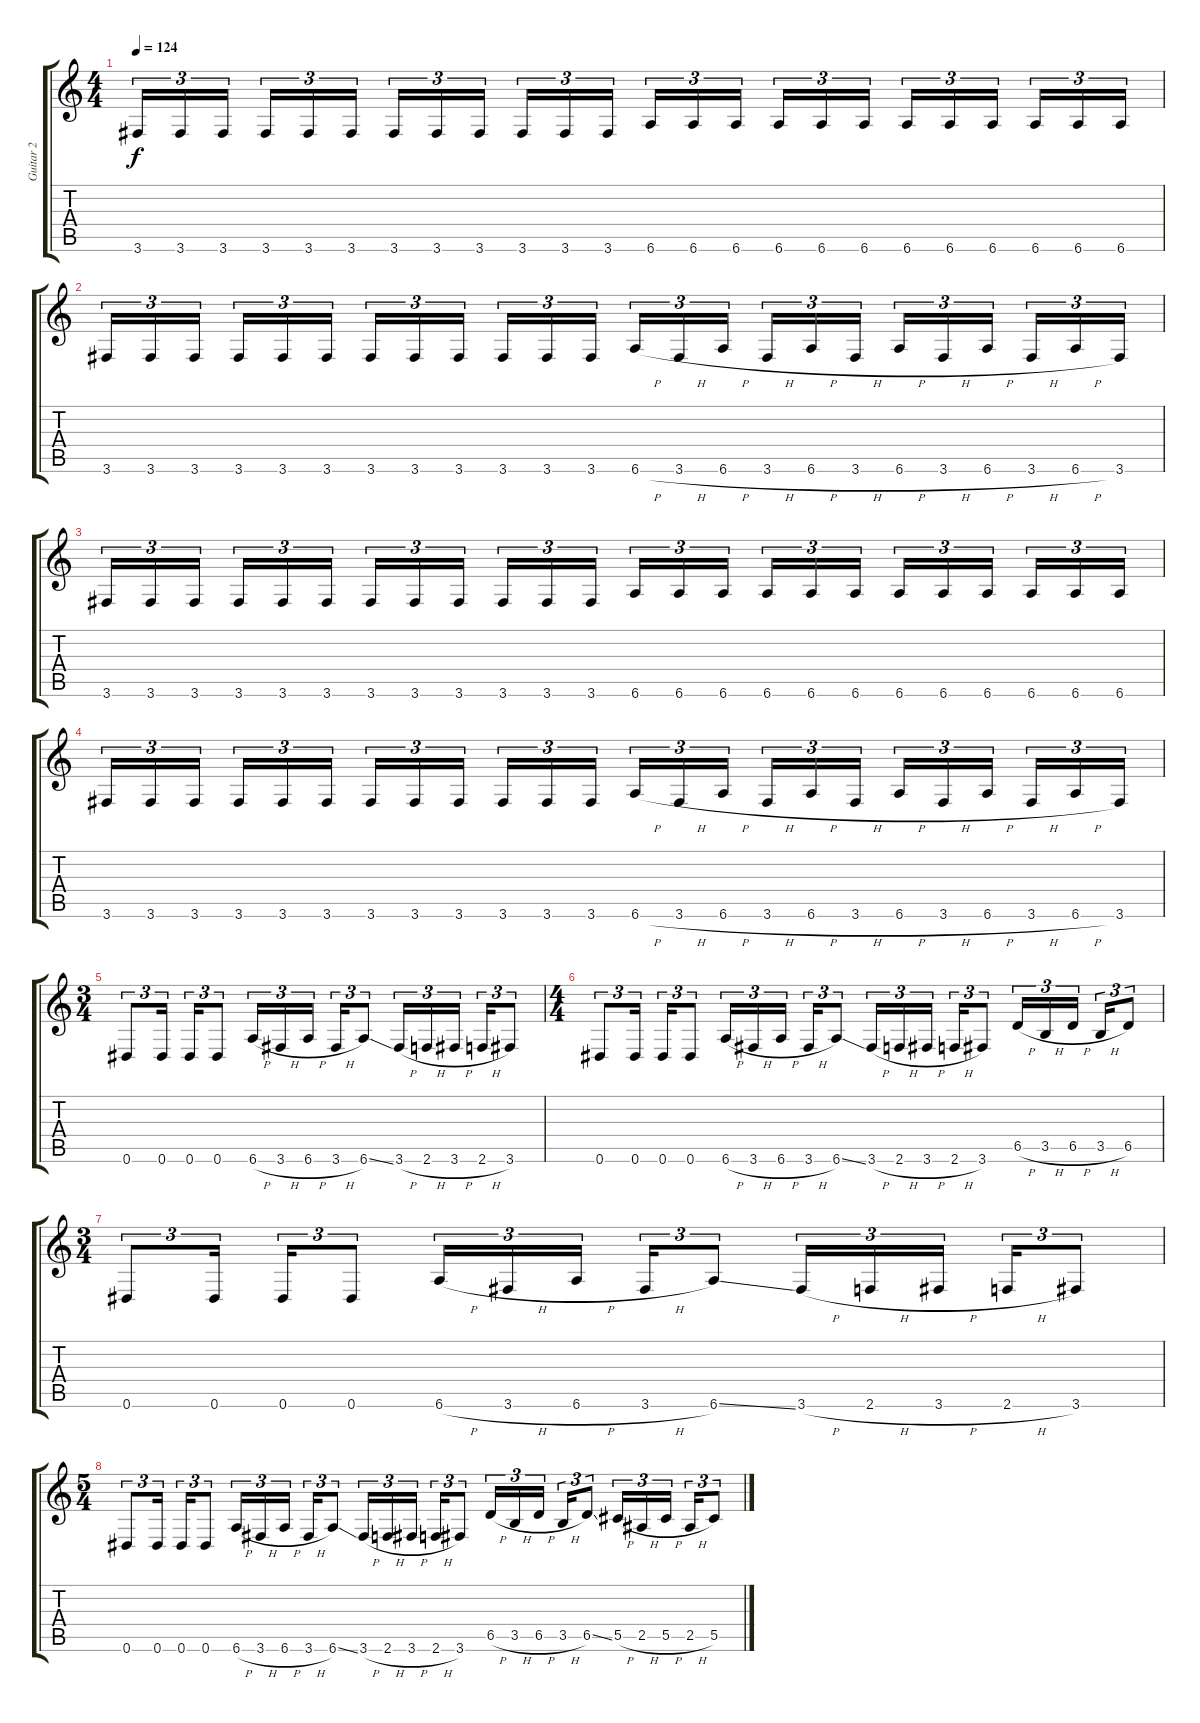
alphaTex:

\track ("Guitar 2" "Guitar 2") {instrument distortionguitar}
\staff {score tabs}
\tuning (Eb4 Bb3 Gb3 Db3 Ab2 Eb2) {hide}
\ts (4 4)
\tempo 124
\clef g2
\ks c
3.6.16{tu (3 2) dy f} 3.6.16{tu (3 2)} 3.6.16{tu (3 2)} 3.6.16{tu (3 2)} 3.6.16{tu (3 2)} 3.6.16{tu (3 2)} 3.6.16{tu (3 2)} 3.6.16{tu (3 2)} 3.6.16{tu (3 2)} 3.6.16{tu (3 2)} 3.6.16{tu (3 2)} 3.6.16{tu (3 2)} 6.6.16{tu (3 2)} 6.6.16{tu (3 2)} 6.6.16{tu (3 2)} 6.6.16{tu (3 2)} 6.6.16{tu (3 2)} 6.6.16{tu (3 2)} 6.6.16{tu (3 2)} 6.6.16{tu (3 2)} 6.6.16{tu (3 2)} 6.6.16{tu (3 2)} 6.6.16{tu (3 2)} 6.6.16{tu (3 2)} |
3.6.16{tu (3 2)} 3.6.16{tu (3 2)} 3.6.16{tu (3 2)} 3.6.16{tu (3 2)} 3.6.16{tu (3 2)} 3.6.16{tu (3 2)} 3.6.16{tu (3 2)} 3.6.16{tu (3 2)} 3.6.16{tu (3 2)} 3.6.16{tu (3 2)} 3.6.16{tu (3 2)} 3.6.16{tu (3 2)} 6.6{h}.16{tu (3 2)} 3.6{h}.16{tu (3 2)} 6.6{h}.16{tu (3 2)} 3.6{h}.16{tu (3 2)} 6.6{h}.16{tu (3 2)} 3.6{h}.16{tu (3 2)} 6.6{h}.16{tu (3 2)} 3.6{h}.16{tu (3 2)} 6.6{h}.16{tu (3 2)} 3.6{h}.16{tu (3 2)} 6.6{h}.16{tu (3 2)} 3.6.16{tu (3 2)} |
3.6.16{tu (3 2)} 3.6.16{tu (3 2)} 3.6.16{tu (3 2)} 3.6.16{tu (3 2)} 3.6.16{tu (3 2)} 3.6.16{tu (3 2)} 3.6.16{tu (3 2)} 3.6.16{tu (3 2)} 3.6.16{tu (3 2)} 3.6.16{tu (3 2)} 3.6.16{tu (3 2)} 3.6.16{tu (3 2)} 6.6.16{tu (3 2)} 6.6.16{tu (3 2)} 6.6.16{tu (3 2)} 6.6.16{tu (3 2)} 6.6.16{tu (3 2)} 6.6.16{tu (3 2)} 6.6.16{tu (3 2)} 6.6.16{tu (3 2)} 6.6.16{tu (3 2)} 6.6.16{tu (3 2)} 6.6.16{tu (3 2)} 6.6.16{tu (3 2)} |
3.6.16{tu (3 2)} 3.6.16{tu (3 2)} 3.6.16{tu (3 2)} 3.6.16{tu (3 2)} 3.6.16{tu (3 2)} 3.6.16{tu (3 2)} 3.6.16{tu (3 2)} 3.6.16{tu (3 2)} 3.6.16{tu (3 2)} 3.6.16{tu (3 2)} 3.6.16{tu (3 2)} 3.6.16{tu (3 2)} 6.6{h}.16{tu (3 2)} 3.6{h}.16{tu (3 2)} 6.6{h}.16{tu (3 2)} 3.6{h}.16{tu (3 2)} 6.6{h}.16{tu (3 2)} 3.6{h}.16{tu (3 2)} 6.6{h}.16{tu (3 2)} 3.6{h}.16{tu (3 2)} 6.6{h}.16{tu (3 2)} 3.6{h}.16{tu (3 2)} 6.6{h}.16{tu (3 2)} 3.6.16{tu (3 2)} |
\ts (3 4)
0.6.8{tu (3 2)} 0.6.16{tu (3 2)} 0.6.16{tu (3 2)} 0.6.8{tu (3 2)} 6.6{h}.16{tu (3 2)} 3.6{h}.16{tu (3 2)} 6.6{h}.16{tu (3 2)} 3.6{h}.16{tu (3 2)} 6.6{ss}.8{tu (3 2)} 3.6{h}.16{tu (3 2)} 2.6{h}.16{tu (3 2)} 3.6{h}.16{tu (3 2)} 2.6{h}.16{tu (3 2)} 3.6.8{tu (3 2)} |
\ts (4 4)
0.6.8{tu (3 2)} 0.6.16{tu (3 2)} 0.6.16{tu (3 2)} 0.6.8{tu (3 2)} 6.6{h}.16{tu (3 2)} 3.6{h}.16{tu (3 2)} 6.6{h}.16{tu (3 2)} 3.6{h}.16{tu (3 2)} 6.6{ss}.8{tu (3 2)} 3.6{h}.16{tu (3 2)} 2.6{h}.16{tu (3 2)} 3.6{h}.16{tu (3 2)} 2.6{h}.16{tu (3 2)} 3.6.8{tu (3 2)} 6.5{h}.16{tu (3 2)} 3.5{h}.16{tu (3 2)} 6.5{h}.16{tu (3 2)} 3.5{h}.16{tu (3 2)} 6.5.8{tu (3 2)} |
\ts (3 4)
0.6.8{tu (3 2)} 0.6.16{tu (3 2)} 0.6.16{tu (3 2)} 0.6.8{tu (3 2)} 6.6{h}.16{tu (3 2)} 3.6{h}.16{tu (3 2)} 6.6{h}.16{tu (3 2)} 3.6{h}.16{tu (3 2)} 6.6{ss}.8{tu (3 2)} 3.6{h}.16{tu (3 2)} 2.6{h}.16{tu (3 2)} 3.6{h}.16{tu (3 2)} 2.6{h}.16{tu (3 2)} 3.6.8{tu (3 2)} |
\ts (5 4)
0.6.8{tu (3 2)} 0.6.16{tu (3 2)} 0.6.16{tu (3 2)} 0.6.8{tu (3 2)} 6.6{h}.16{tu (3 2)} 3.6{h}.16{tu (3 2)} 6.6{h}.16{tu (3 2)} 3.6{h}.16{tu (3 2)} 6.6{ss}.8{tu (3 2)} 3.6{h}.16{tu (3 2)} 2.6{h}.16{tu (3 2)} 3.6{h}.16{tu (3 2)} 2.6{h}.16{tu (3 2)} 3.6.8{tu (3 2)} 6.5{h}.16{tu (3 2)} 3.5{h}.16{tu (3 2)} 6.5{h}.16{tu (3 2)} 3.5{h}.16{tu (3 2)} 6.5{ss}.8{tu (3 2)} 5.5{h}.16{tu (3 2)} 2.5{h}.16{tu (3 2)} 5.5{h}.16{tu (3 2)} 2.5{h}.16{tu (3 2)} 5.5.8{tu (3 2)}
